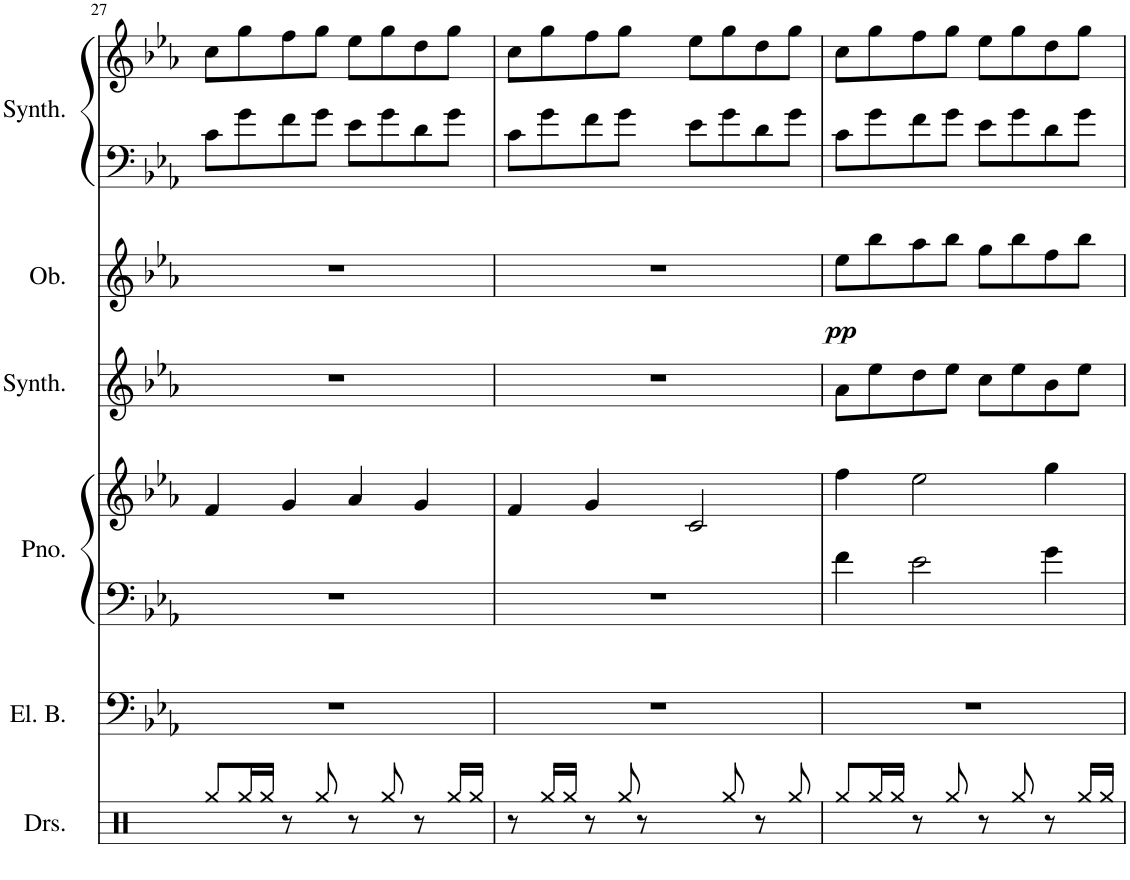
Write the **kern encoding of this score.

**kern	**kern	**kern	**kern	**kern	**kern	**dynam	**kern	**kern
*part6	*part5	*part4	*part4	*part3	*part2	*part2	*part1	*part1
*staff8	*staff7	*staff6	*staff5	*staff4	*staff3	*staff3	*staff2	*staff1
*I"Drumset	*I"Electric Bass	*I"Piano	*	*I"String Synthesizer	*I"Lead synth	*	*I"Atmosphere Synthesizer	*
*I'Drs.	*I'El. B.	*I'Pno.	*	*I'Synth.	*	*	*I'Synth.	*
!!LO:PB:g=z
*clefX	*clefF4	*clefF4	*clefG2	*clefG2	*clefG2	*	*clefF4	*clefG2
*	*Trd7c12	*	*	*	*	*	*	*
*k[]	*k[b-e-a-]	*k[b-e-a-]	*k[b-e-a-]	*k[b-e-a-]	*k[b-e-a-]	*	*k[b-e-a-]	*k[b-e-a-]
*M4/4	*M4/4	*M4/4	*M4/4	*M4/4	*M4/4	*	*M4/4	*M4/4
=27	=27	=27	=27	=27	=27	=27	=27	=27
8Rgg/L	1r	1r	4f/	1r	1r	.	8c\L	8cc\L
16Rgg/L	.	.	.	.	.	.	8g\	8gg\
16Rgg/JJ	.	.	.	.	.	.	.	.
8r	.	.	4g/	.	.	.	8f\	8ff\
8Rgg/	.	.	.	.	.	.	8g\J	8gg\J
8r	.	.	4a-/	.	.	.	8e-\L	8ee-\L
8Rgg/	.	.	.	.	.	.	8g\	8gg\
8r	.	.	4g/	.	.	.	8d\	8dd\
16Rgg/LL	.	.	.	.	.	.	8g\J	8gg\J
16Rgg/JJ	.	.	.	.	.	.	.	.
=28	=28	=28	=28	=28	=28	=28	=28	=28
8r	1r	1r	4f/	1r	1r	.	8c\L	8cc\L
16Rgg/LL	.	.	.	.	.	.	8g\	8gg\
16Rgg/JJ	.	.	.	.	.	.	.	.
8r	.	.	4g/	.	.	.	8f\	8ff\
8Rgg/	.	.	.	.	.	.	8g\J	8gg\J
8r	.	.	2c/	.	.	.	8e-\L	8ee-\L
8Rgg/	.	.	.	.	.	.	8g\	8gg\
8r	.	.	.	.	.	.	8d\	8dd\
8Rgg/	.	.	.	.	.	.	8g\J	8gg\J
=29	=29	=29	=29	=29	=29	=29	=29	=29
!	!	!	!	!	!	!LO:DY:b	!	!
8Rgg/L	1r	4f\	4ff\	8a-\L	8ee-\L	pp	8c\L	8cc\L
16Rgg/L	.	.	.	8ee-\	8bb-\	.	8g\	8gg\
16Rgg/JJ	.	.	.	.	.	.	.	.
8r	.	2e-\	2ee-\	8dd\	8aa-\	.	8f\	8ff\
8Rgg/	.	.	.	8ee-\J	8bb-\J	.	8g\J	8gg\J
8r	.	.	.	8cc\L	8gg\L	.	8e-\L	8ee-\L
8Rgg/	.	.	.	8ee-\	8bb-\	.	8g\	8gg\
8r	.	4g\	4gg\	8b-\	8ff\	.	8d\	8dd\
16Rgg/LL	.	.	.	8ee-\J	8bb-\J	.	8g\J	8gg\J
16Rgg/JJ	.	.	.	.	.	.	.	.
=	=	=	=	=	=	=	=	=
*-	*-	*-	*-	*-	*-	*-	*-	*-
